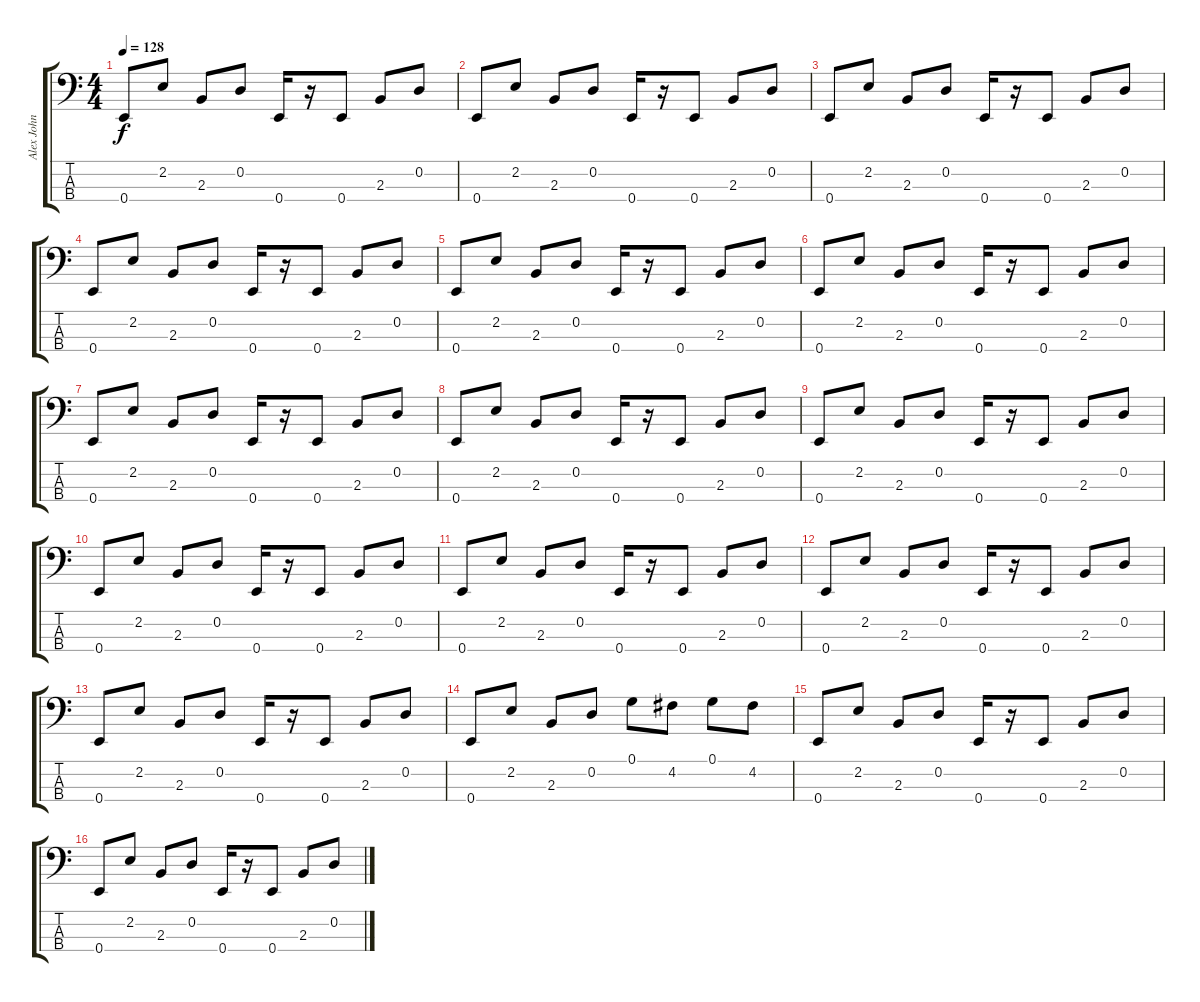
\track ("Alex John Such" "Alex John ") {instrument electricbassfinger}
\staff {score tabs}
\tuning (G2 D2 A1 E1) {hide}
\ts (4 4)
\tempo 128
\clef f4
\ks c
0.4.8{dy f} 2.2.8 2.3.8 0.2.8 0.4.16 r.16 0.4.8 2.3.8 0.2.8 |
0.4.8 2.2.8 2.3.8 0.2.8 0.4.16 r.16 0.4.8 2.3.8 0.2.8 |
0.4.8 2.2.8 2.3.8 0.2.8 0.4.16 r.16 0.4.8 2.3.8 0.2.8 |
0.4.8 2.2.8 2.3.8 0.2.8 0.4.16 r.16 0.4.8 2.3.8 0.2.8 |
0.4.8 2.2.8 2.3.8 0.2.8 0.4.16 r.16 0.4.8 2.3.8 0.2.8 |
0.4.8 2.2.8 2.3.8 0.2.8 0.4.16 r.16 0.4.8 2.3.8 0.2.8 |
0.4.8 2.2.8 2.3.8 0.2.8 0.4.16 r.16 0.4.8 2.3.8 0.2.8 |
0.4.8 2.2.8 2.3.8 0.2.8 0.4.16 r.16 0.4.8 2.3.8 0.2.8 |
0.4.8 2.2.8 2.3.8 0.2.8 0.4.16 r.16 0.4.8 2.3.8 0.2.8 |
0.4.8 2.2.8 2.3.8 0.2.8 0.4.16 r.16 0.4.8 2.3.8 0.2.8 |
0.4.8 2.2.8 2.3.8 0.2.8 0.4.16 r.16 0.4.8 2.3.8 0.2.8 |
0.4.8 2.2.8 2.3.8 0.2.8 0.4.16 r.16 0.4.8 2.3.8 0.2.8 |
0.4.8 2.2.8 2.3.8 0.2.8 0.4.16 r.16 0.4.8 2.3.8 0.2.8 |
0.4.8 2.2.8 2.3.8 0.2.8 0.1.8 4.2.8 0.1.8 4.2.8 |
0.4.8 2.2.8 2.3.8 0.2.8 0.4.16 r.16 0.4.8 2.3.8 0.2.8 |
0.4.8 2.2.8 2.3.8 0.2.8 0.4.16 r.16 0.4.8 2.3.8 0.2.8
